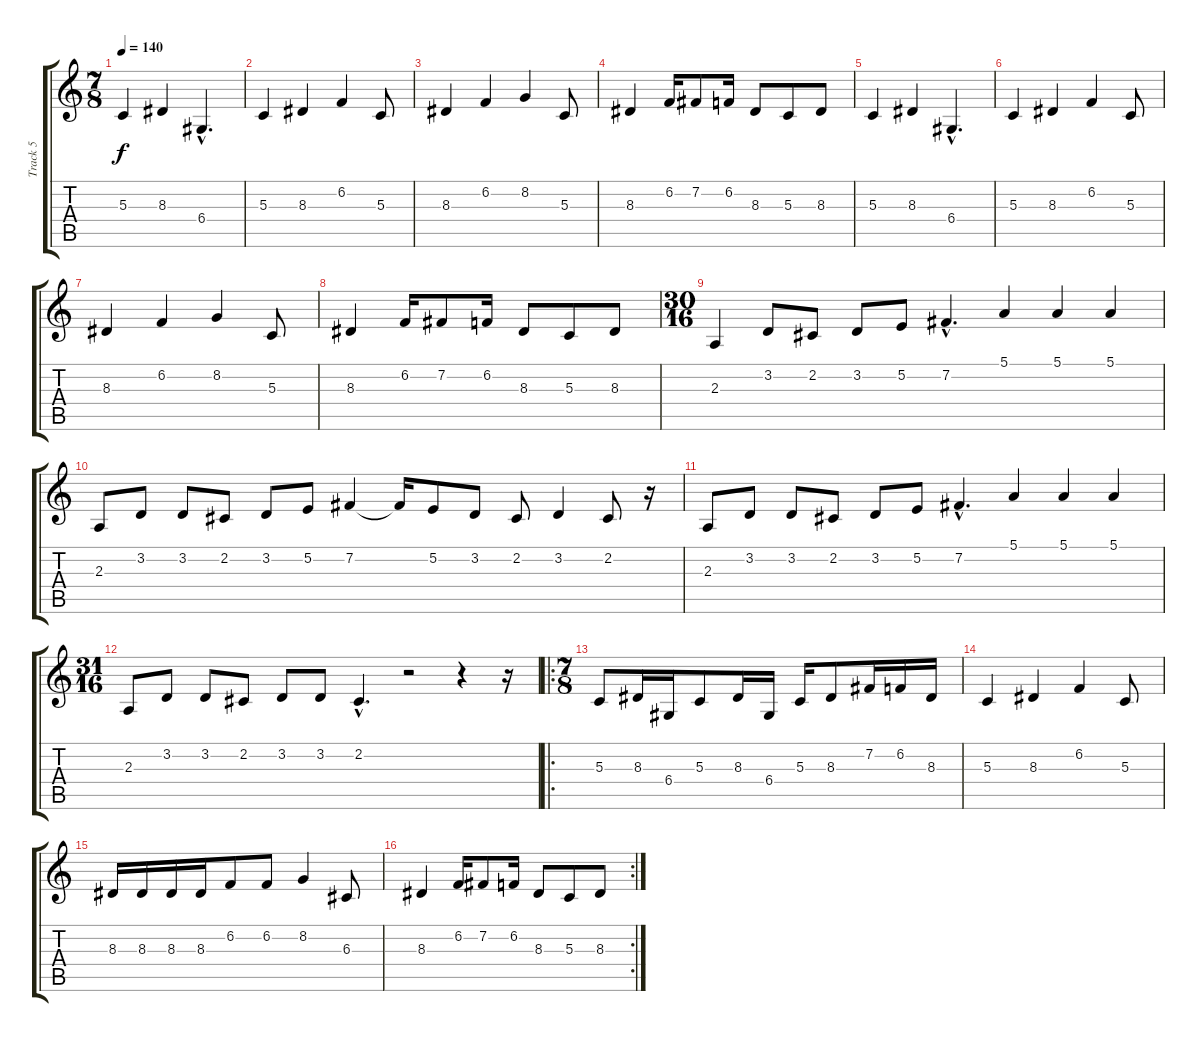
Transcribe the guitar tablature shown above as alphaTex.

\track ("Track 5" "Track 5") {instrument vibraphone}
\staff {score tabs}
\tuning (E4 B3 G3 D3 A2 E2) {hide}
\ts (7 8)
\tempo 140
\clef g2
\ks c
5.3.4{dy f instrument vibraphone} 8.3.4 6.4{hac}.4{d} |
5.3.4 8.3.4 6.2.4 5.3.8 |
8.3.4 6.2.4 8.2.4 5.3.8 |
8.3.4 6.2.16 7.2.8 6.2.16 8.3.8 5.3.8 8.3.8 |
5.3.4 8.3.4 6.4{hac}.4{d} |
5.3.4 8.3.4 6.2.4 5.3.8 |
8.3.4 6.2.4 8.2.4 5.3.8 |
8.3.4 6.2.16 7.2.8 6.2.16 8.3.8 5.3.8 8.3.8 |
\ts (30 16)
2.3.4 3.2.8 2.2.8 3.2.8 5.2.8 7.2{hac}.4{d} 5.1.4 5.1.4 5.1.4 |
2.3.8 3.2.8 3.2.8 2.2.8 3.2.8 5.2.8 7.2.4 7.2{t}.16 5.2.8 3.2.8 2.2.8 3.2.4 2.2.8 r.16 |
2.3.8 3.2.8 3.2.8 2.2.8 3.2.8 5.2.8 7.2{hac}.4{d} 5.1.4 5.1.4 5.1.4 |
\ts (31 16)
2.3.8 3.2.8 3.2.8 2.2.8 3.2.8 3.2.8 2.2{hac}.4{d} r.2 r.4 r.16 |
\ro
\ts (7 8)
5.3.8 8.3.16 6.4.16 5.3.8 8.3.16 6.4.16 5.3.16 8.3.8 7.2.16 6.2.16 8.3.16 |
5.3.4 8.3.4 6.2.4 5.3.8 |
8.3.16 8.3.16 8.3.16 8.3.16 6.2.8 6.2.8 8.2.4 6.3.8 |
\rc 2
8.3.4 6.2.16 7.2.8 6.2.16 8.3.8 5.3.8 8.3.8
